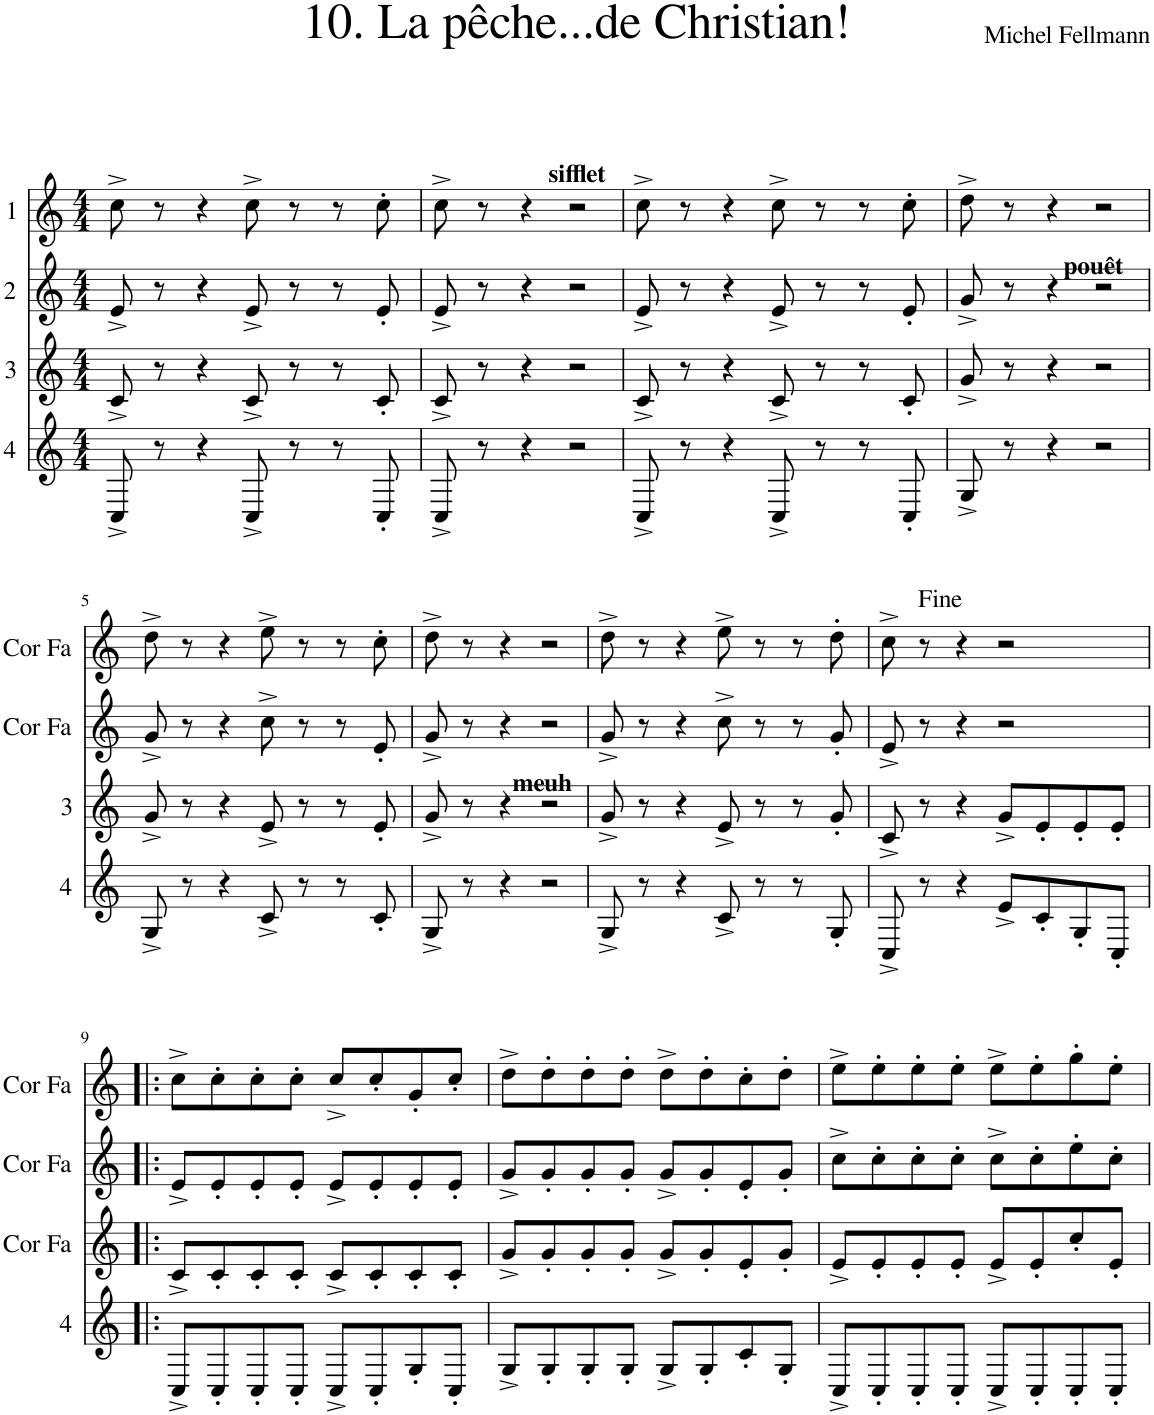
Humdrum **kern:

**kern	**kern	**kern	**kern
*part4	*part3	*part2	*part1
*staff4	*staff3	*staff2	*staff1
*I"4	*I"3	*I"2	*I"1
*clefG2	*clefG2	*clefG2	*clefG2
*Trd4c7	*Trd4c7	*Trd4c7	*Trd4c7
*k[]	*k[]	*k[]	*k[]
*M4/4	*M4/4	*M4/4	*M4/4
=1	=1	=1	=1
8C^/	8c^/	8e^/	8cc^\
8r	8r	8r	8r
4r	4r	4r	4r
8C^/	8c^/	8e^/	8cc^\
8r	8r	8r	8r
8r	8r	8r	8r
8C'/	8c'/	8e'/	8cc'\
=2	=2	=2	=2
8C^/	8c^/	8e^/	8cc^\
8r	8r	8r	8r
4r	4r	4r	4r
!	!	!	!LO:TX:a:B:t=sifflet
2r	2r	2r	2r
=3	=3	=3	=3
8C^/	8c^/	8e^/	8cc^\
8r	8r	8r	8r
4r	4r	4r	4r
8C^/	8c^/	8e^/	8cc^\
8r	8r	8r	8r
8r	8r	8r	8r
8C'/	8c'/	8e'/	8cc'\
=4	=4	=4	=4
8G^/	8g^/	8g^/	8dd^\
8r	8r	8r	8r
!	!	!LO:TX:a:B:t=pouêt	!
4r	4r	4r	4r
2r	2r	2r	2r
!!LO:LB:g=z
=5	=5	=5	=5
8G^/	8g^/	8g^/	8dd^\
8r	8r	8r	8r
4r	4r	4r	4r
8c^/	8e^/	8cc^\	8ee^\
8r	8r	8r	8r
8r	8r	8r	8r
8c'/	8e'/	8e'/	8cc'\
=6	=6	=6	=6
8G^/	8g^/	8g^/	8dd^\
8r	8r	8r	8r
!	!LO:TX:a:B:t=meuh	!	!
4r	4r	4r	4r
2r	2r	2r	2r
=7	=7	=7	=7
8G^/	8g^/	8g^/	8dd^\
8r	8r	8r	8r
4r	4r	4r	4r
8c^/	8e^/	8cc^\	8ee^\
8r	8r	8r	8r
8r	8r	8r	8r
8G'/	8g'/	8g'/	8dd'\
=8	=8	=8	=8
8C^/	8c^/	8e^/	8cc^\
8r	8r	8r	8r
4r	4r	4r	4r
8e^/L	8g^/L	2r	2r
8c'/	8e'/	.	.
8G'/	8e'/	.	.
8C'/J	8e'/J	.	.
!!LO:LB:g=z
=9!|:	=9!|:	=9!|:	=9!|:
8C^/L	8c^/L	8e^/L	8cc^\L
8C'/	8c'/	8e'/	8cc'\
8C'/	8c'/	8e'/	8cc'\
8C'/J	8c'/J	8e'/J	8cc'\J
8C^/L	8c^/L	8e^/L	8cc^/L
8C'/	8c'/	8e'/	8cc'/
8G'/	8c'/	8e'/	8g'/
8C'/J	8c'/J	8e'/J	8cc'/J
=10	=10	=10	=10
8G^/L	8g^/L	8g^/L	8dd^\L
8G'/	8g'/	8g'/	8dd'\
8G'/	8g'/	8g'/	8dd'\
8G'/J	8g'/J	8g'/J	8dd'\J
8G^/L	8g^/L	8g^/L	8dd^\L
8G'/	8g'/	8g'/	8dd'\
8c'/	8e'/	8e'/	8cc'\
8G'/J	8g'/J	8g'/J	8dd'\J
=11	=11	=11	=11
8C^/L	8e^/L	8cc^\L	8ee^\L
8C'/	8e'/	8cc'\	8ee'\
8C'/	8e'/	8cc'\	8ee'\
8C'/J	8e'/J	8cc'\J	8ee'\J
8C^/L	8e^/L	8cc^\L	8ee^\L
8C'/	8e'/	8cc'\	8ee'\
8C'/	8cc'/	8ee'\	8gg'\
8C'/J	8e'/J	8cc'\J	8ee'\J
=	=	=	=
*-	*-	*-	*-
